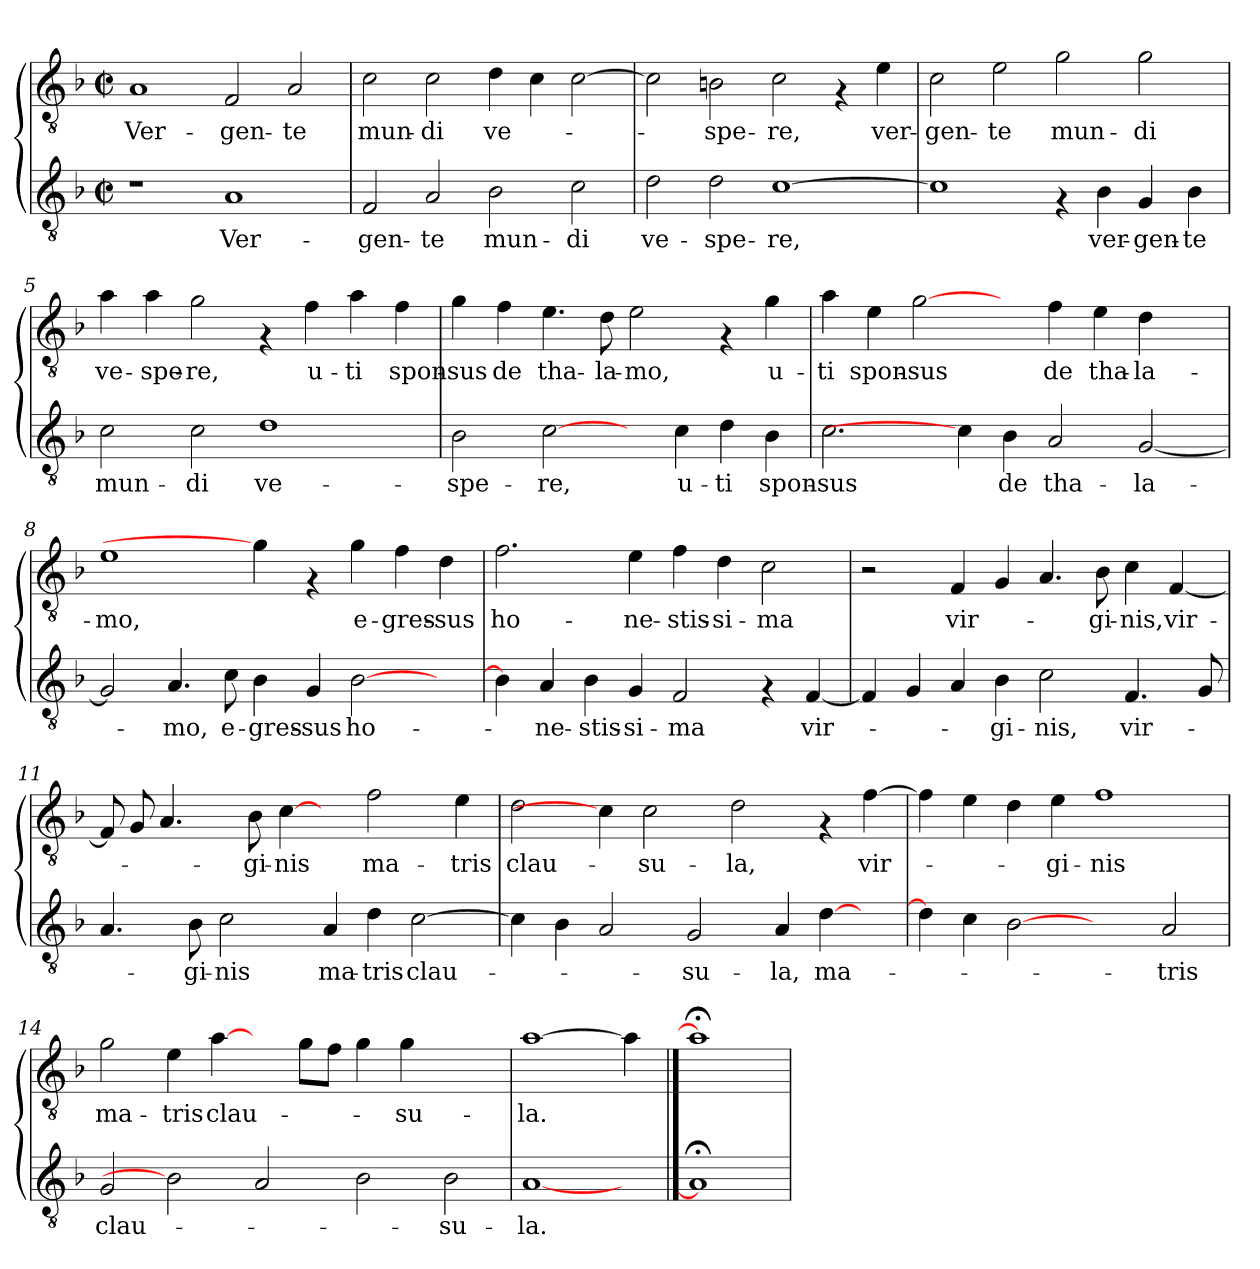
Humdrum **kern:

**kern	**text	**kern	**text
*part2	*part2	*part1	*part1
*staff2	*staff2	*staff1	*staff1
*clefGv2	*	*clefGv2	*
*k[b-]	*	*k[b-]	*
*F:	*	*F:	*
*M2/2	*	*M2/2	*
*met(c|)	*	*met(c|)	*
=1	=1	=1	=1
!	!	!	!LO:LY:b
1r	.	1A	Ver-
!	!LO:LY:b	!	!LO:LY:b
1A	Ver-	2F/	-gen-
!	!	!	!LO:LY:b
.	.	2A/	-te
=2	=2	=2	=2
!	!LO:LY:b	!	!LO:LY:b
2F/	-gen-	2c\	mun-
!	!LO:LY:b	!	!LO:LY:b
2A/	-te	2c\	-di
!	!LO:LY:b	!	!LO:LY:b
2B-\	mun-	4d\	ve-
.	.	4c\	.
!	!LO:LY:b	!	!
2c\	-di	[>2c\	.
=3	=3	=3	=3
!	!LO:LY:b	!	!
2d\	ve-	2c\]	.
!	!LO:LY:b	!	!LO:LY:b
2d\	-spe-	2Bn\	-spe-
!	!LO:LY:b	!	!LO:LY:b
[>1c	-re,	2c\	-re,
.	.	4rF	.
!	!	!	!LO:LY:b
.	.	4e\	ver-
=4	=4	=4	=4
!	!	!	!LO:LY:b
1c]	.	2c\	-gen-
!	!	!	!LO:LY:b
.	.	2e\	-te
!	!	!	!LO:LY:b
4rF	.	2g\	mun-
!	!LO:LY:b	!	!
4B-\	ver-	.	.
!	!LO:LY:b	!	!LO:LY:b
4G/	-gen-	2g\	-di
!	!LO:LY:b	!	!
4B-\	-te	.	.
!!LO:LB:g=z
=5	=5	=5	=5
!	!LO:LY:b	!	!LO:LY:b
2c\	mun-	4a\	ve-
!	!	!	!LO:LY:b
.	.	4a\	-spe-
!	!LO:LY:b	!	!LO:LY:b
2c\	-di	2g\	-re,
!	!LO:LY:b	!	!
1d	ve-	4rF	.
!	!	!	!LO:LY:b
.	.	4f\	u-
!	!	!	!LO:LY:b
.	.	4a\	-ti
!	!	!	!LO:LY:b
.	.	4f\	spon-
=6	=6	=6	=6
!	!LO:LY:b	!	!LO:LY:b
2B-\	-spe-	4g\	-sus
!	!	!	!LO:LY:b
.	.	4f\	de
!	!LO:LY:b	!	!LO:LY:b
[2c\	-re,	4.e\	tha-
!	!	!	!LO:LY:b
.	.	8d\	-la-
!	!	!	!LO:LY:b
4ryy	.	2e\	-mo,
!	!LO:LY:b	!	!
4c\	u-	.	.
!	!LO:LY:b	!	!
4d\	-ti	4rF	.
!	!LO:LY:b	!	!LO:LY:b
4B-\	spon-	4g\	u-
=7	=7	=7	=7
!	!LO:LY:b	!	!LO:LY:b
2.c\	-sus	4a\	-ti
!	!	!	!LO:LY:b
.	.	4e\	spon-
!	!	!	!LO:LY:b
.	.	[2g\	-sus
4c\]	.	.	.
!	!LO:LY:b	!	!
4B-\	de	4ryy	.
!	!LO:LY:b	!	!LO:LY:b
2A/	tha-	4f\	de
!	!	!	!LO:LY:b
.	.	4e\	tha-
!	!LO:LY:b	!	!LO:LY:b
[<2G/	-la-	4d\	-la-
.	.	4ryy	.
=8	=8	=8	=8
!	!	!	!LO:LY:b
2G/]	.	1e	-mo,
!	!LO:LY:b	!	!
4.A/	-mo,	.	.
!	!LO:LY:b	!	!
8c\	e-	.	.
!	!LO:LY:b	!	!
4B-\	-gres-	4g\]	.
!	!LO:LY:b	!	!
4G/	-sus	4rF	.
!	!LO:LY:b	!	!LO:LY:b
[<2B-\	ho-	4g\	e-
!	!	!	!LO:LY:b
.	.	4f\	-gres-
!	!	!	!LO:LY:b
4ryy	.	4d\	-sus
!!LO:LB:g=z
=9	=9	=9	=9
!	!	!	!LO:LY:b
4B-\]	.	2.f\	ho-
!	!LO:LY:b	!	!
4A/	-ne-	.	.
!	!LO:LY:b	!	!
4B-\	-stis-	.	.
!	!LO:LY:b	!	!LO:LY:b
4G/	-si-	4e\	-ne-
!	!LO:LY:b	!	!LO:LY:b
2F/	-ma	4f\	-stis-
!	!	!	!LO:LY:b
.	.	4d\	-si-
!	!	!	!LO:LY:b
4rF	.	2c\	-ma
!	!LO:LY:b	!	!
[<4F/	vir-	.	.
=10	=10	=10	=10
4F/]	.	2r	.
4G/	.	.	.
!	!	!	!LO:LY:b
4A/	.	4F/	vir-
!	!LO:LY:b	!	!
4B-\	-gi-	4G/	.
!	!LO:LY:b	!	!
2c\	-nis,	4.A/	.
!	!	!	!LO:LY:b
.	.	8B-\	-gi-
!	!LO:LY:b	!	!LO:LY:b
4.F/	vir-	4c\	-nis,
!	!	!	!LO:LY:b
.	.	[<4F/	vir-
8G/	.	.	.
=11	=11	=11	=11
4.A/	.	8F/]	.
.	.	8G/	.
.	.	4.A/	.
!	!LO:LY:b	!	!
8B-\	-gi-	.	.
!	!LO:LY:b	!	!
2c\	-nis	.	.
!	!	!	!LO:LY:b
.	.	8B-\	-gi-
!	!	!	!LO:LY:b
.	.	[4c\	-nis
!	!LO:LY:b	!	!
4A/	ma-	4ryy	.
!	!LO:LY:b	!	!LO:LY:b
4d\	-tris	2f\	ma-
!	!LO:LY:b	!	!
[<2c\	clau-	.	.
!	!	!	!LO:LY:b
.	.	4e\	-tris
!!LO:LB:g=z
=12	=12	=12	=12
!	!	!	!LO:LY:b
4c\]	.	2d\	clau-
4B-\	.	.	.
2A/	.	4c\]	.
!	!	!	!LO:LY:b
.	.	2c\	-su-
!	!LO:LY:b	!	!
2G/	-su-	.	.
!	!	!	!LO:LY:b
.	.	2d\	-la,
!	!LO:LY:b	!	!
4A/	-la,	.	.
!	!LO:LY:b	!	!
[>4d\	ma-	4rF	.
!	!	!	!LO:LY:b
4ryy	.	[>4f\	vir-
=13	=13	=13	=13
4d\]	.	4f\]	.
4c\	.	4e\	.
[2B-	.	4d\	.
!	!	!	!LO:LY:b
.	.	4e\	-gi-
!	!	!	!LO:LY:b
2ryy	.	1f	-nis
!	!LO:LY:b	!	!
2A/	-tris	.	.
=14	=14	=14	=14
!	!LO:LY:b	!	!LO:LY:b
2G/	clau-	2g\	ma-
!	!	!	!LO:LY:b
2B-]	.	4e\	-tris
!	!	!	!LO:LY:b
.	.	[4a\	clau-
2A/	.	4ryy	.
.	.	8g\L	.
.	.	8f\J	.
2B-\	.	4g\	.
!	!	!	!LO:LY:b
.	.	4g\	-su-
!	!LO:LY:b	!	!
2B-\	-su-	2ryy	.
=15	=15	=15	=15
!	!LO:LY:b	!	!LO:LY:b
[1A	-la.	[1a	-la.
4ryy	.	4a\]	.
==16	==16	==16	==16
1A;]	.	1a;]	.
=	=	=	=
*-	*-	*-	*-
